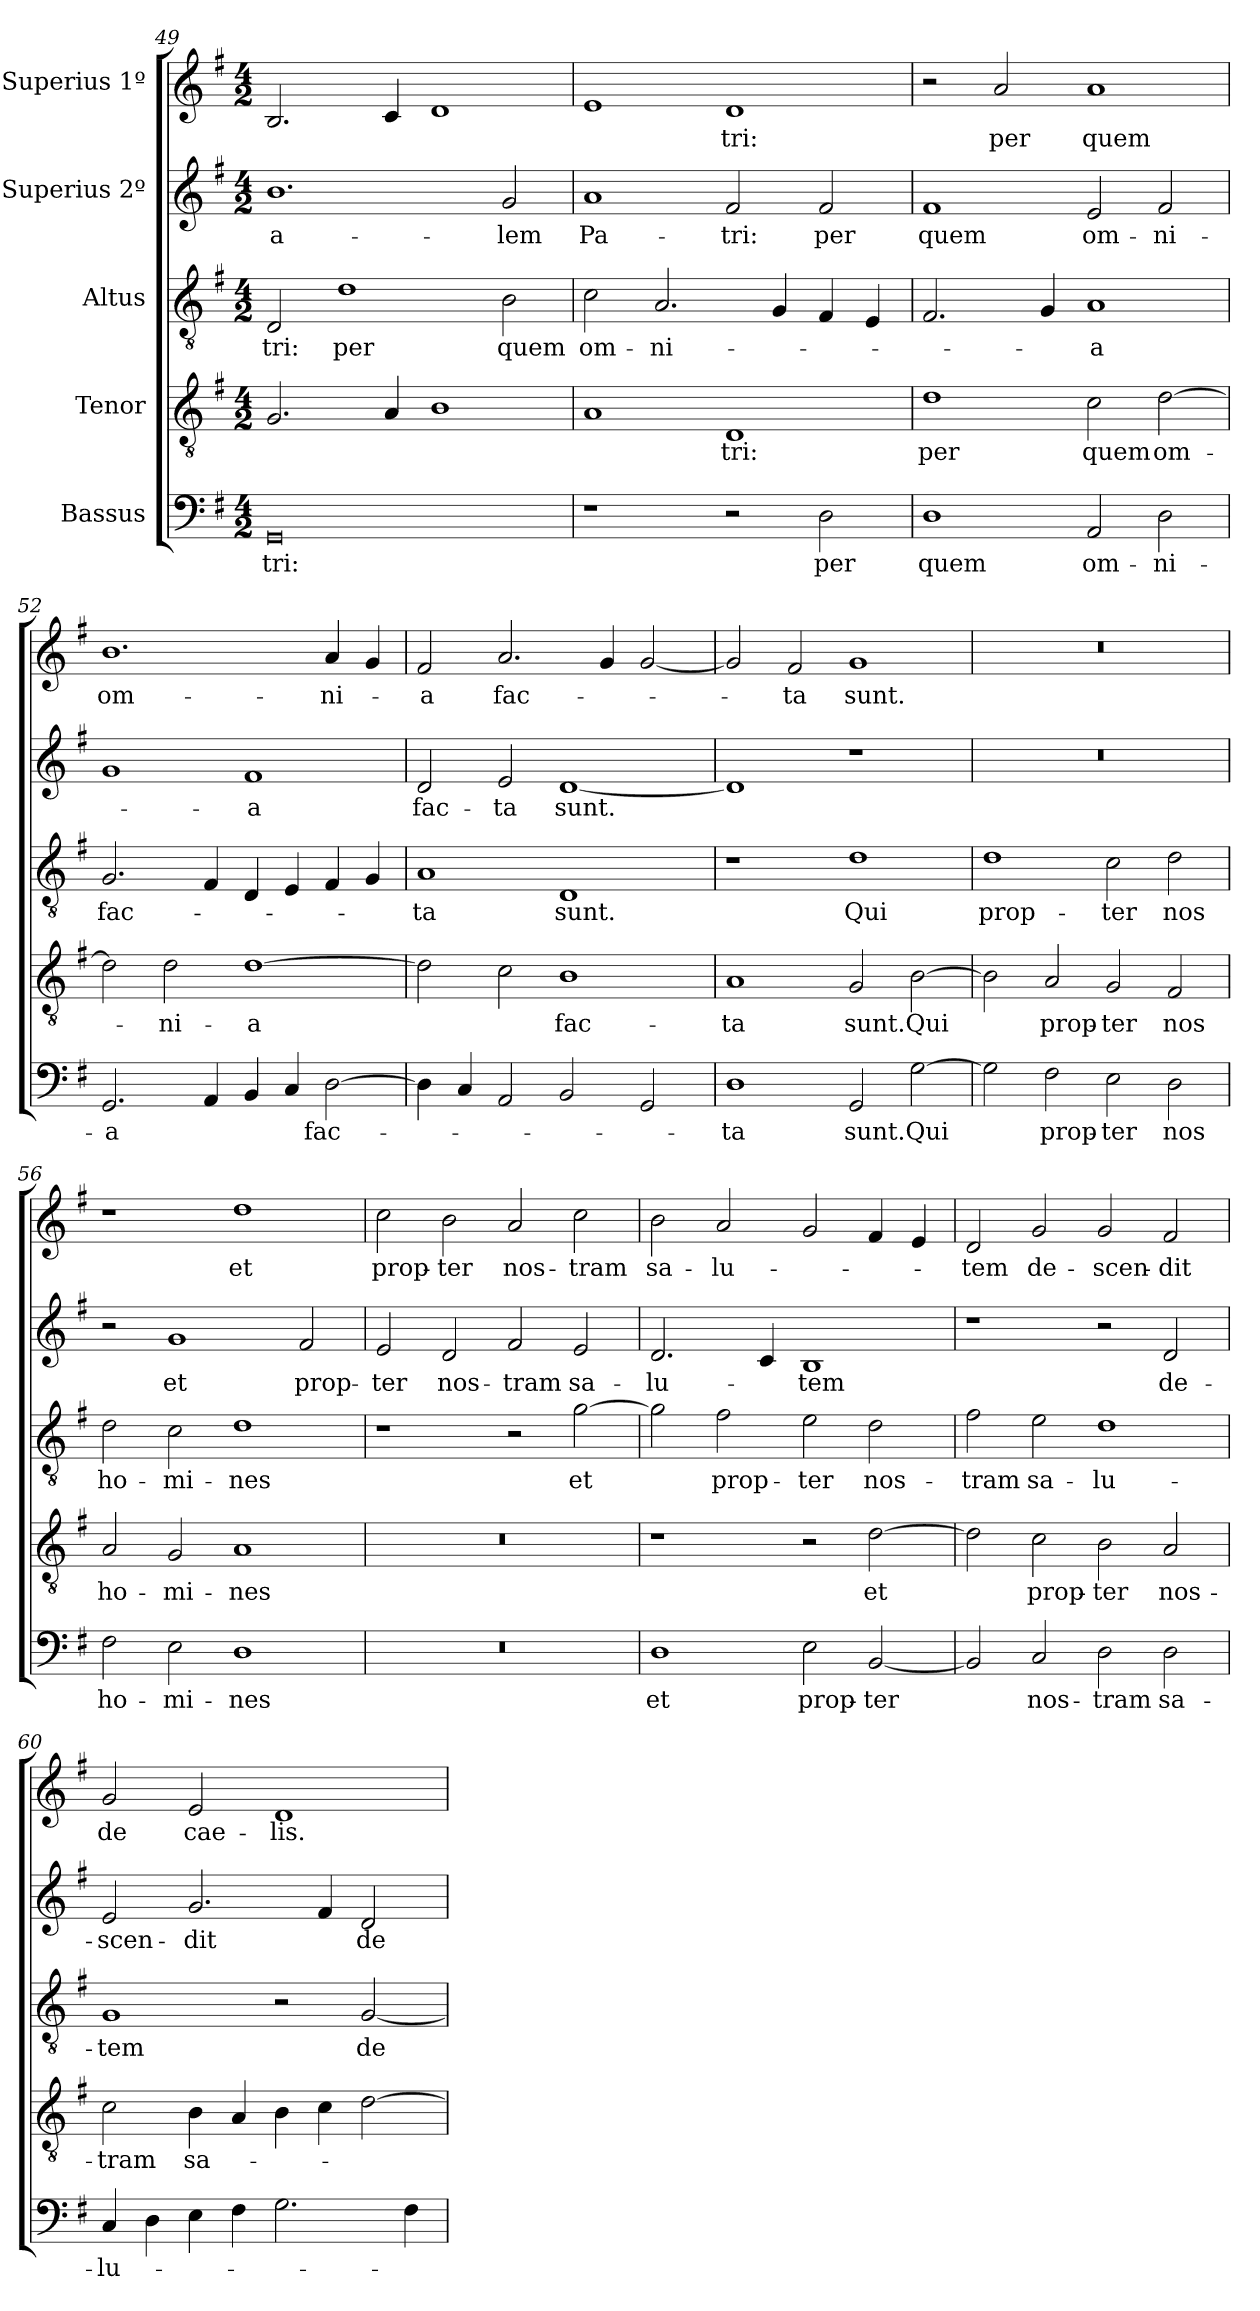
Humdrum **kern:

**kern	**text	**kern	**text	**kern	**text	**kern	**text	**kern	**text
*part5	*part5	*part4	*part4	*part3	*part3	*part2	*part2	*part1	*part1
*staff5	*staff5	*staff4	*staff4	*staff3	*staff3	*staff2	*staff2	*staff1	*staff1
*I"Bassus	*	*I"Tenor	*	*I"Altus	*	*I"Superius 2º	*	*I"Superius 1º	*
*clefF4	*	*clefGv2	*	*clefGv2	*	*clefG2	*	*clefG2	*
*k[f#]	*	*k[f#]	*	*k[f#]	*	*k[f#]	*	*k[f#]	*
*M4/2	*	*M4/2	*	*M4/2	*	*M4/2	*	*M4/2	*
=49	=49	=49	=49	=49	=49	=49	=49	=49	=49
0GG/	-tri:	2.G/	.	2D/	-tri:	1.b\	-a-	2.B/	.
.	.	.	.	1d\	per	.	.	.	.
.	.	4A/	.	.	.	.	.	4c/	.
.	.	1B\	.	.	.	.	.	1d/	.
.	.	.	.	2B\	quem	2g/	-lem	.	.
=50	=50	=50	=50	=50	=50	=50	=50	=50	=50
1r	.	1A/	.	2c\	om-	1a/	Pa-	1e/	.
.	.	.	.	2.A/	-ni-	.	.	.	.
2r	.	1D/	-tri:	.	.	2f#/	-tri:	1d/	-tri:
.	.	.	.	4G/	.	.	.	.	.
2D\	per	.	.	4F#/	.	2f#/	per	.	.
.	.	.	.	4E/	.	.	.	.	.
=51	=51	=51	=51	=51	=51	=51	=51	=51	=51
1D\	quem	1d\	per	2.F#/	.	1f#/	quem	2r	.
.	.	.	.	.	.	.	.	2a/	per
.	.	.	.	4G/	.	.	.	.	.
2AA/	om-	2c\	quem	1A/	-a	2e/	om-	1a/	quem
2D\	-ni-	[2d\	om-	.	.	2f#/	-ni-	.	.
=52	=52	=52	=52	=52	=52	=52	=52	=52	=52
2.GG/	-a	2d\]	.	2.G/	fac-	1g/	.	1.b\	om-
.	.	2d\	-ni-	.	.	.	.	.	.
4AA/	.	.	.	4F#/	.	.	.	.	.
4BB/	.	[1d\	-a	4D/	.	1f#/	-a	.	.
4C/	.	.	.	4E/	.	.	.	.	.
[2D\	fac-	.	.	4F#/	.	.	.	4a/	-ni-
.	.	.	.	4G/	.	.	.	4g/	.
=53	=53	=53	=53	=53	=53	=53	=53	=53	=53
4D\]	.	2d\]	.	1A/	-ta	2d/	fac-	2f#/	-a
4C/	.	.	.	.	.	.	.	.	.
2AA/	.	2c\	.	.	.	2e/	-ta	2.a/	fac-
2BB/	.	1B\	fac-	1D/	sunt.	[1d/	sunt.	.	.
.	.	.	.	.	.	.	.	4g/	.
2GG/	.	.	.	.	.	.	.	[2g/	.
=54	=54	=54	=54	=54	=54	=54	=54	=54	=54
1D\	-ta	1A/	-ta	1r	.	1d/]	.	2g/]	.
.	.	.	.	.	.	.	.	2f#/	-ta
2GG/	sunt.	2G/	sunt.	1d\	Qui	1r	.	1g/	sunt.
[2G\	Qui	[2B\	Qui	.	.	.	.	.	.
=55	=55	=55	=55	=55	=55	=55	=55	=55	=55
2G\]	.	2B\]	.	1d\	prop-	0r	.	0r	.
2F#\	prop-	2A/	prop-	.	.	.	.	.	.
2E\	-ter	2G/	-ter	2c\	-ter	.	.	.	.
2D\	nos	2F#/	nos	2d\	nos	.	.	.	.
=56	=56	=56	=56	=56	=56	=56	=56	=56	=56
2F#\	ho-	2A/	ho-	2d\	ho-	2r	.	1r	.
2E\	-mi-	2G/	-mi-	2c\	-mi-	1g/	et	.	.
1D\	-nes	1A/	-nes	1d\	-nes	.	.	1dd\	et
.	.	.	.	.	.	2f#/	prop-	.	.
=57	=57	=57	=57	=57	=57	=57	=57	=57	=57
0r	.	0r	.	1r	.	2e/	-ter	2cc\	prop-
.	.	.	.	.	.	2d/	nos-	2b\	-ter
.	.	.	.	2r	.	2f#/	-tram	2a/	nos-
.	.	.	.	[2g\	et	2e/	sa-	2cc\	-tram
=58	=58	=58	=58	=58	=58	=58	=58	=58	=58
1D\	et	1r	.	2g\]	.	2.d/	-lu-	2b\	sa-
.	.	.	.	2f#\	prop-	.	.	2a/	-lu-
.	.	.	.	.	.	4c/	.	.	.
2E\	prop-	2r	.	2e\	-ter	1B/	-tem	2g/	.
[2BB/	-ter	[2d\	et	2d\	nos-	.	.	4f#/	.
.	.	.	.	.	.	.	.	4e/	.
=59	=59	=59	=59	=59	=59	=59	=59	=59	=59
2BB/]	.	2d\]	.	2f#\	-tram	1r	.	2d/	-tem
2C/	nos-	2c\	prop-	2e\	sa-	.	.	2g/	de-
2D\	-tram	2B\	-ter	1d\	-lu-	2r	.	2g/	-scen-
2D\	sa-	2A/	nos-	.	.	2d/	de-	2f#/	-dit
=60	=60	=60	=60	=60	=60	=60	=60	=60	=60
4C/	-lu-	2c\	-tram	1G/	-tem	2e/	-scen-	2g/	de
4D\	.	.	.	.	.	.	.	.	.
4E\	.	4B\	sa-	.	.	2.g/	-dit	2e/	cae-
4F#\	.	4A/	.	.	.	.	.	.	.
2.G\	.	4B\	.	2r	.	.	.	1d/	-lis.
.	.	4c\	.	.	.	4f#/	.	.	.
.	.	[2d\	.	[2G/	de-	2d/	de	.	.
4F#\	.	.	.	.	.	.	.	.	.
=	=	=	=	=	=	=	=	=	=
*-	*-	*-	*-	*-	*-	*-	*-	*-	*-
